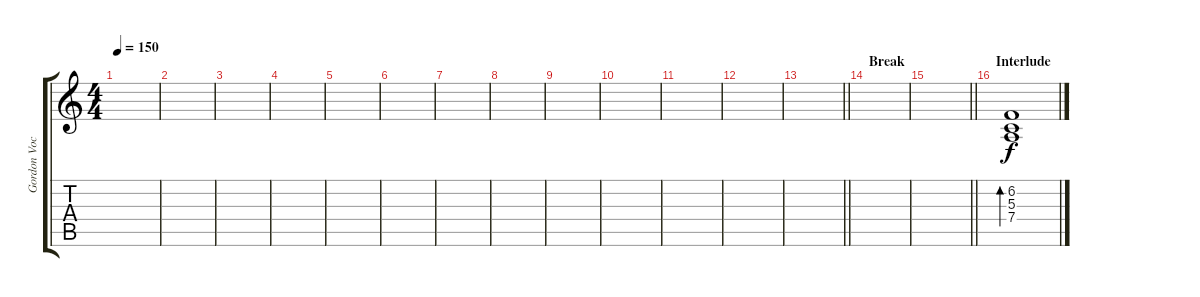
\track ("Gordon Vocals {+Background Effects II}" "Gordon Voc") {instrument baritonesax}
\staff {score tabs}
\tuning (E4 B3 G3 D3 A2 E2) {hide}
\ts (4 4)
\tempo 150
\clef g2
\ks c
|
|
|
|
|
|
|
|
|
|
|
|
\barLineRight lightlight
|
\section ("" "Break")
|
\barLineRight lightlight
|
\section ("" "Interlude")
(6.2 5.3 7.4).1{bd 480}
